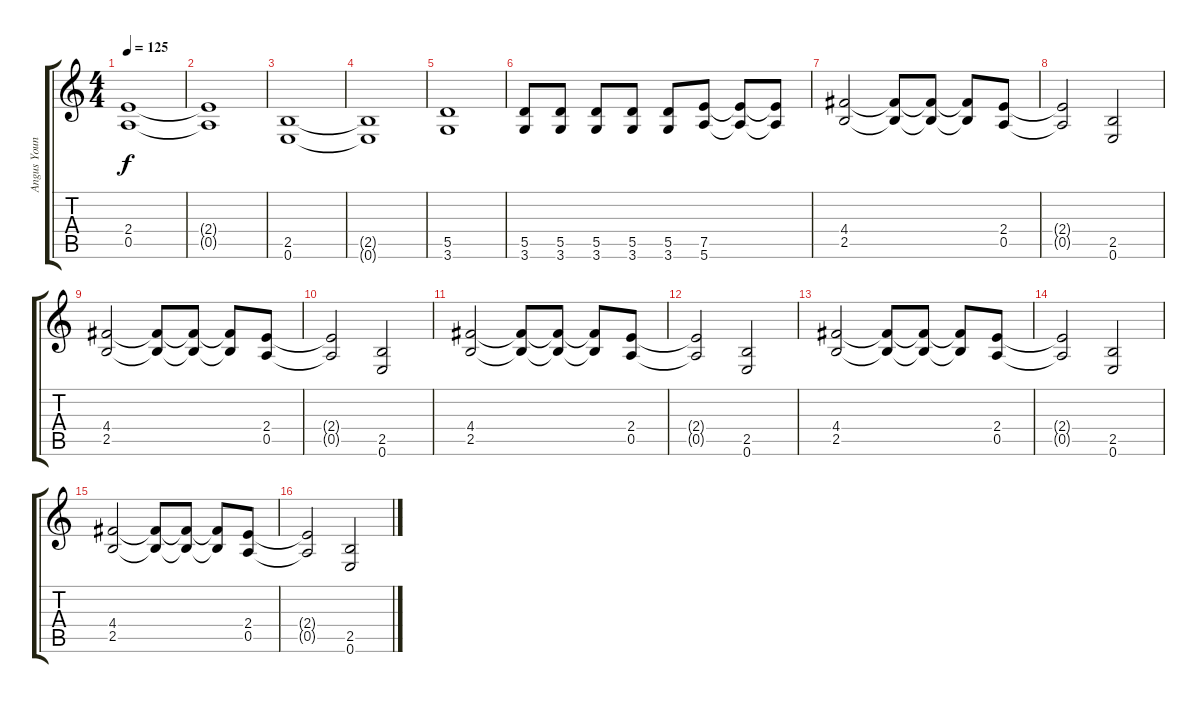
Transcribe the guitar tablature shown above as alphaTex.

\track ("Angus Young" "Angus Youn") {instrument distortionguitar}
\staff {score tabs}
\tuning (E4 B3 G3 D3 A2 E2) {hide}
\ts (4 4)
\tempo 125
\clef g2
\ks c
(2.4 0.5).1{dy f} |
(2.4{t} 0.5{t}).1 |
(2.5 0.6).1 |
(2.5{t} 0.6{t}).1 |
(5.5 3.6).1 |
(5.5 3.6).8 (5.5 3.6).8 (5.5 3.6).8 (5.5 3.6).8 (5.5 3.6).8 (7.5 5.6).8 (7.5{t} 5.6{t}).8 (7.5{t} 5.6{t}).8 |
(4.4 2.5).2 (4.4{t} 2.5{t}).8 (4.4{t} 2.5{t}).8 (4.4{t} 2.5{t}).8 (2.4 0.5).8 |
(2.4{t} 0.5{t}).2 (2.5 0.6).2 |
(4.4 2.5).2 (4.4{t} 2.5{t}).8 (4.4{t} 2.5{t}).8 (4.4{t} 2.5{t}).8 (2.4 0.5).8 |
(2.4{t} 0.5{t}).2 (2.5 0.6).2 |
(4.4 2.5).2 (4.4{t} 2.5{t}).8 (4.4{t} 2.5{t}).8 (4.4{t} 2.5{t}).8 (2.4 0.5).8 |
(2.4{t} 0.5{t}).2 (2.5 0.6).2 |
(4.4 2.5).2 (4.4{t} 2.5{t}).8 (4.4{t} 2.5{t}).8 (4.4{t} 2.5{t}).8 (2.4 0.5).8 |
(2.4{t} 0.5{t}).2 (2.5 0.6).2 |
(4.4 2.5).2 (4.4{t} 2.5{t}).8 (4.4{t} 2.5{t}).8 (4.4{t} 2.5{t}).8 (2.4 0.5).8 |
(2.4{t} 0.5{t}).2 (2.5 0.6).2
